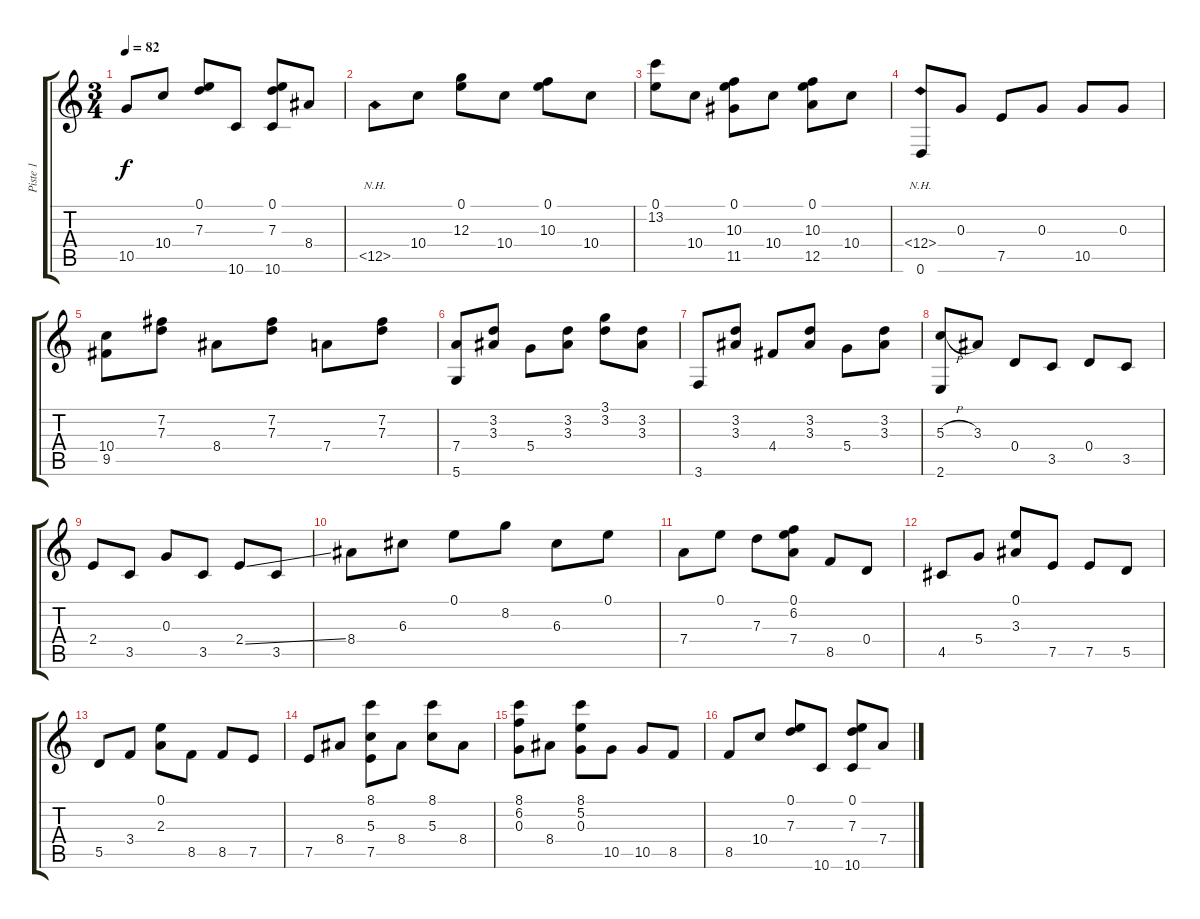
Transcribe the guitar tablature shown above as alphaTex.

\track ("Piste 1" "Piste 1") {instrument acousticguitarnylon}
\staff {score tabs}
\tuning (E4 B3 G3 D3 A2 D2) {hide}
\ts (3 4)
\tempo 82
\clef g2
\ks c
10.5.8{dy f} 10.4.8 (0.1 7.3).8 10.6.8 (0.1 7.3 10.6).8 8.4.8 |
12.5{nh}.8 10.4.8 (0.1 12.3).8 10.4.8 (0.1 10.3).8 10.4.8 |
(0.1 13.2).8 10.4.8 (0.1 10.3 11.5).8 10.4.8 (0.1 10.3 12.5).8 10.4.8 |
(12.4{nh} 0.6).8 0.3.8 7.5.8 0.3.8 10.5.8 0.3.8 |
(10.4 9.5).8 (7.2 7.3).8 8.4.8 (7.2 7.3).8 7.4.8 (7.2 7.3).8 |
(7.4 5.6).8 (3.2 3.3).8 5.4.8 (3.2 3.3).8 (3.1 3.2).8 (3.2 3.3).8 |
3.6.8 (3.2 3.3).8 4.4.8 (3.2 3.3).8 5.4.8 (3.2 3.3).8 |
(5.3{h} 2.6).8 3.3.8 0.4.8 3.5.8 0.4.8 3.5.8 |
2.4.8 3.5.8 0.3.8 3.5.8 2.4{ss}.8 3.5.8 |
8.4.8 6.3.8 0.1.8 8.2.8 6.3.8 0.1.8 |
7.4.8 0.1.8 7.3.8 (0.1 6.2 7.4).8 8.5.8 0.4.8 |
4.5.8 5.4.8 (0.1 3.3).8 7.5.8 7.5.8 5.5.8 |
5.5.8 3.4.8 (0.1 2.3).8 8.5.8 8.5.8 7.5.8 |
7.5.8 8.4.8 (8.1 5.3 7.5).8 8.4.8 (8.1 5.3).8 8.4.8 |
(8.1 6.2 0.3).8 8.4.8 (8.1 5.2 0.3).8 10.5.8 10.5.8 8.5.8 |
8.5.8 10.4.8 (0.1 7.3).8 10.6.8 (0.1 7.3 10.6).8 7.4.8
